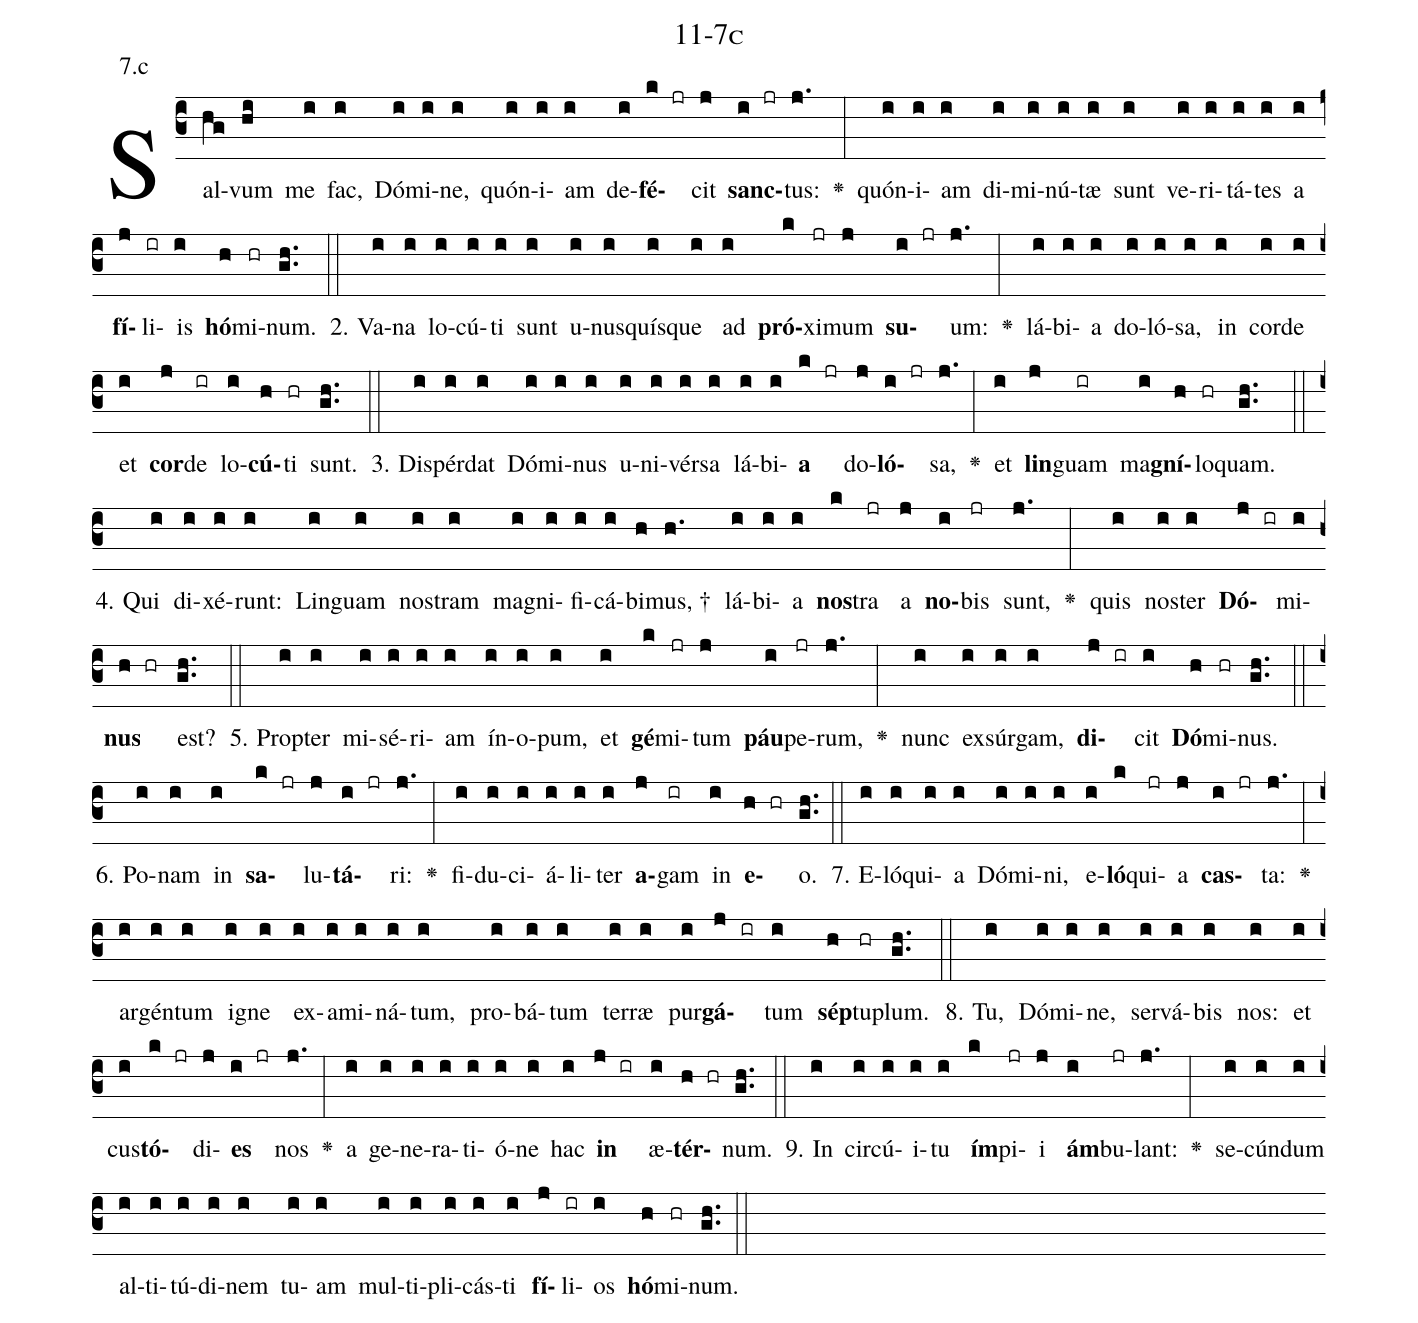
name: 11-7c;
annotation: 7.c;
%%
(c3)Sal(hg)vum(hi) me(i) fac,(i) Dó(i)mi(i)ne,(i) quón(i)i(i)am(i) de(i)<b>fé</b>(k jr)cit(j) <b>sanc</b>(i jr)tus:(j.) <v>\greheightstar</v>(:) quón(i)i(i)am(i) di(i)mi(i)nú(i)tæ(i) sunt(i) ve(i)ri(i)tá(i)tes(i) a(i) <b>fí</b>(j)li(ir)is(i) <b>hó</b>(h)mi(hr)num.(gh..) (::)
2. Va(i)na(i) lo(i)cú(i)ti(i) sunt(i) u(i)nus(i)quís(i)que(i) ad(i) <b>pró</b>(k)xi(jr)mum(j) <b>su</b>(i jr)um:(j.) <v>\greheightstar</v>(:) lá(i)bi(i)a(i) do(i)ló(i)sa,(i) in(i) cor(i)de(i) et(i) <b>cor</b>(j)de(ir) lo(i)<b>cú</b>(h)ti(hr) sunt.(gh..) (::)
3. Dis(i)pér(i)dat(i) Dó(i)mi(i)nus(i) u(i)ni(i)vér(i)sa(i) lá(i)bi(i)<b>a</b>(k jr) do(j)<b>ló</b>(i jr)sa,(j.) <v>\greheightstar</v>(:) et(i) <b>lin</b>(j)guam(ir) ma(i)<b>gní</b>(h)lo(hr)quam.(gh..) (::)
4. Qui(i) di(i)xé(i)runt:(i) Lin(i)guam(i) nos(i)tram(i) ma(i)gni(i)fi(i)cá(i)bi(h)mus, †(h.) lá(i)bi(i)a(i) <b>nos</b>(k)tra(jr) a(j) <b>no</b>(i)bis(jr) sunt,(j.) <v>\greheightstar</v>(:) quis(i) nos(i)ter(i) <b>Dó</b>(j ir)mi(i)<b>nus</b>(h hr) est?(gh..) (::)
5. Prop(i)ter(i) mi(i)sé(i)ri(i)am(i) ín(i)o(i)pum,(i) et(i) <b>gé</b>(k)mi(jr)tum(j) <b>páu</b>(i)pe(jr)rum,(j.) <v>\greheightstar</v>(:) nunc(i) ex(i)súr(i)gam,(i) <b>di</b>(j ir)cit(i) <b>Dó</b>(h)mi(hr)nus.(gh..) (::)
6. Po(i)nam(i) in(i) <b>sa</b>(k jr)lu(j)<b>tá</b>(i jr)ri:(j.) <v>\greheightstar</v>(:) fi(i)du(i)ci(i)á(i)li(i)ter(i) <b>a</b>(j)gam(ir) in(i) <b>e</b>(h hr)o.(gh..) (::)
7. E(i)ló(i)qui(i)a(i) Dó(i)mi(i)ni,(i) e(i)<b>ló</b>(k)qui(jr)a(j) <b>cas</b>(i jr)ta:(j.) <v>\greheightstar</v>(:) ar(i)gén(i)tum(i) i(i)gne(i) ex(i)a(i)mi(i)ná(i)tum,(i) pro(i)bá(i)tum(i) ter(i)ræ(i) pur(i)<b>gá</b>(j ir)tum(i) <b>sép</b>(h)tu(hr)plum.(gh..) (::)
8. Tu,(i) Dó(i)mi(i)ne,(i) ser(i)vá(i)bis(i) nos:(i) et(i) cus(i)<b>tó</b>(k jr)di(j)<b>es</b>(i jr) nos(j.) <v>\greheightstar</v>(:) a(i) ge(i)ne(i)ra(i)ti(i)ó(i)ne(i) hac(i) <b>in</b>(j ir) æ(i)<b>tér</b>(h hr)num.(gh..) (::)
9. In(i) cir(i)cú(i)i(i)tu(i) <b>ím</b>(k)pi(jr)i(j) <b>ám</b>(i)bu(jr)lant:(j.) <v>\greheightstar</v>(:) se(i)cún(i)dum(i) al(i)ti(i)tú(i)di(i)nem(i) tu(i)am(i) mul(i)ti(i)pli(i)cás(i)ti(i) <b>fí</b>(j)li(ir)os(i) <b>hó</b>(h)mi(hr)num.(gh..) (::)
